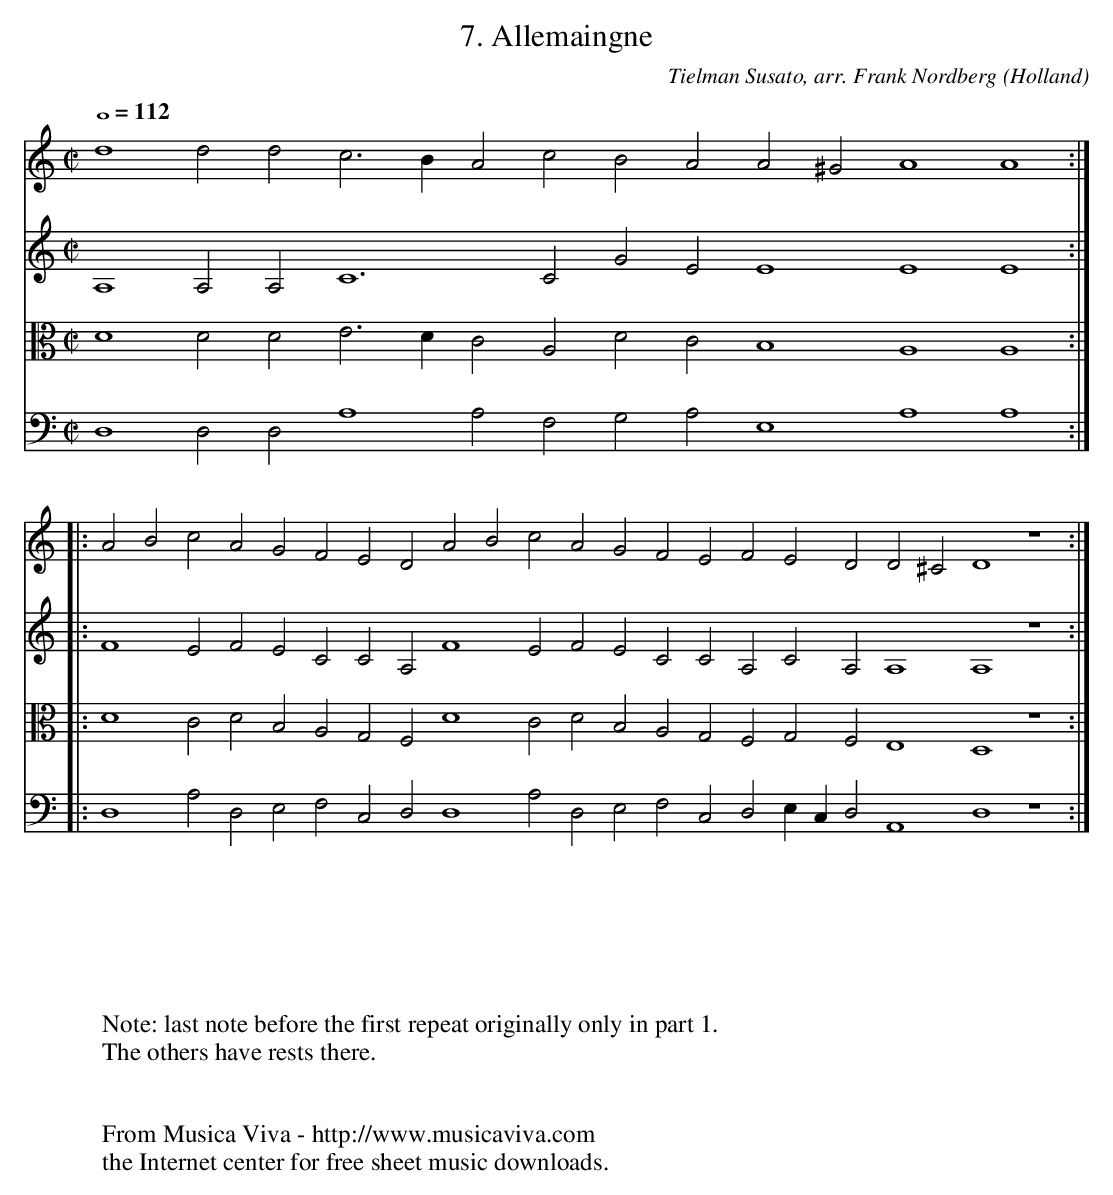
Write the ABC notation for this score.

X:1
T:7. Allemaingne
C:Tielman Susato, arr. Frank Nordberg
O:Holland
V:1 Program 1 110 %Fiddle
V:2 Program 1 40 %Violin
V:3 Program 1 41 alto %Viola
V:4 Program 1 42 bass %Cello
M:C|
L:1/2
Q:1/1=112
K:Ddor
V:1
d2ddc>BAcBAA^GA2A2:|
V:2
A,2A,A,C3CGEE2E2E2:|
V:3
D2DDE>DCA,DCB,2A,2A,2:|
V:4
D,2D,D,A,2A,F,G,A,E,2A,2A,2:|
V:1
|:ABcAGFEDABcAGFEFEDD^CD2z2:|
V:2
|:F2EFECCA,F2EFECCA,CA,A,2A,2z2:|
V:3
|:D2CDB,A,G,F,D2CDB,A,G,F,G,F,E,2D,2z2:|
V:4
|:D,2A,D,E,F,C,D,D,2A,D,E,F,C,D,E,/C,/D,A,,2D,2z2:|W:
W:
W:Note: last note before the first repeat originally only in part 1.
W:The others have rests there.
W:
W:
W:  From Musica Viva - http://www.musicaviva.com
W:  the Internet center for free sheet music downloads.
